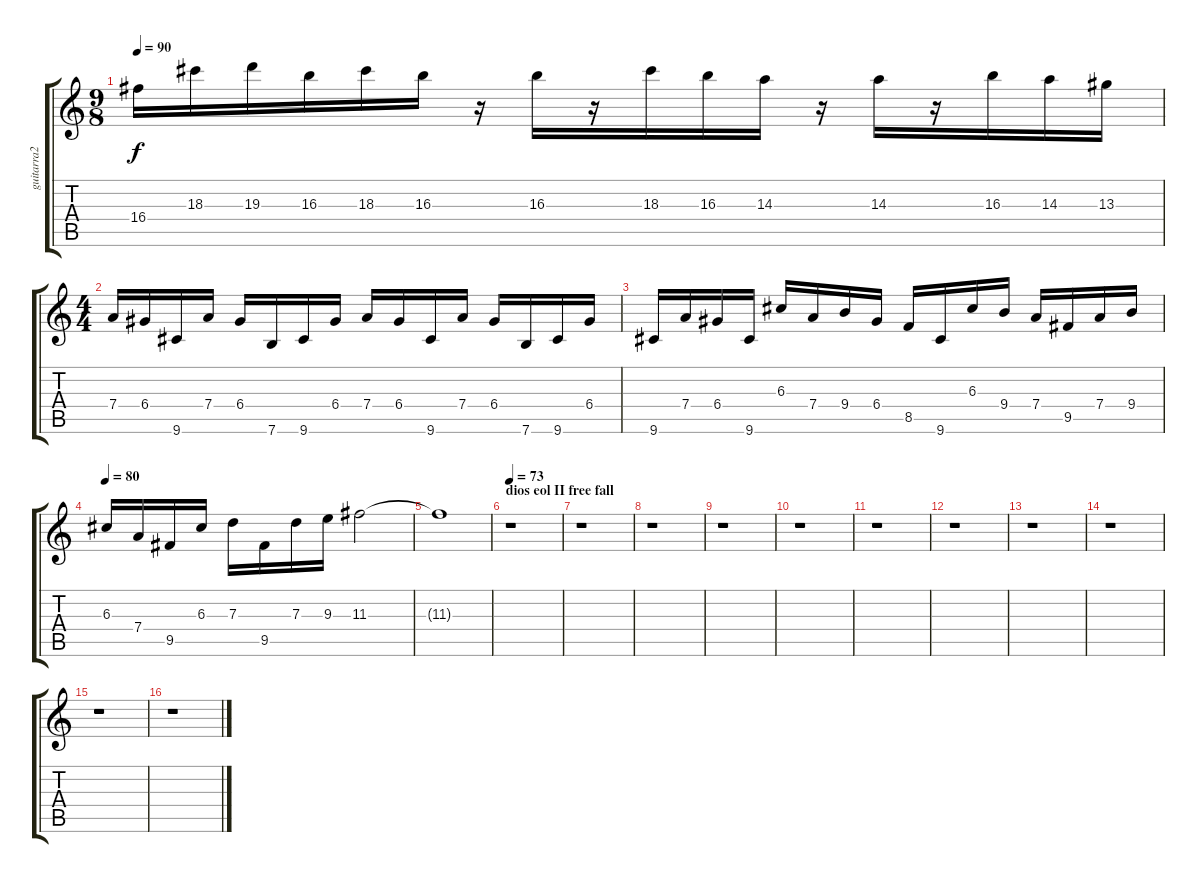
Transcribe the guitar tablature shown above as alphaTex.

\track ("guitarra2" "guitarra2") {instrument distortionguitar}
\staff {score tabs}
\tuning (E4 B3 G3 D3 A2 E2) {hide}
\ts (9 8)
\tempo 90
\clef g2
\ks c
16.4.16{dy f} 18.3.16 19.3.16 16.3.16 18.3.16 16.3.16 r.16 16.3.16 r.16 18.3.16 16.3.16 14.3.16 r.16 14.3.16 r.16 16.3.16 14.3.16 13.3.16 |
\ts (4 4)
7.4.16 6.4.16 9.6.16 7.4.16 6.4.16 7.6.16 9.6.16 6.4.16 7.4.16 6.4.16 9.6.16 7.4.16 6.4.16 7.6.16 9.6.16 6.4.16 |
9.6.16 7.4.16 6.4.16 9.6.16 6.3.16 7.4.16 9.4.16 6.4.16 8.5.16 9.6.16 6.3.16 9.4.16 7.4.16 9.5.16 7.4.16 9.4.16 |
\tempo 80
6.3.16 7.4.16 9.5.16 6.3.16 7.3.16 9.5.16 7.3.16 9.3.16 11.3.2 |
11.3{t}.1 |
\section ("" "dios eol II free fall")
\tempo 73
r.1 |
r.1 |
r.1 |
r.1 |
r.1 |
r.1 |
r.1 |
r.1 |
r.1 |
r.1 |
r.1
